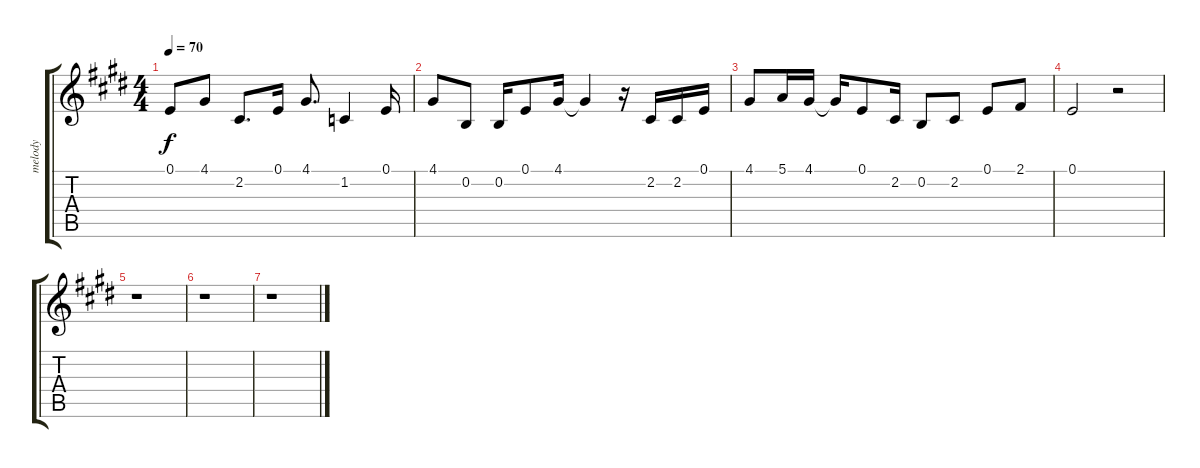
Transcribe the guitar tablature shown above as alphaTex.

\track ("melody" "melody") {instrument flute}
\staff {score tabs}
\tuning (E4 B3 G3 D3 A2 E2) {hide}
\ts (4 4)
\tempo 70
\clef g2
\ks e
0.1{t}.8{dy f} 4.1.8 2.2.8{d} 0.1.16 4.1.8{d} 1.2.4 0.1.16 |
4.1.8 0.2.8 0.2.16 0.1.8 4.1.16 4.1{t}.4 r.16 2.2.16 2.2.16 0.1.16 |
4.1.8 5.1.16 4.1.16 4.1{t}.16 0.1.8 2.2.16 0.2.8 2.2.8 0.1.8 2.1.8 |
0.1.2 r.2 |
r.1 |
r.1 |
r.1
